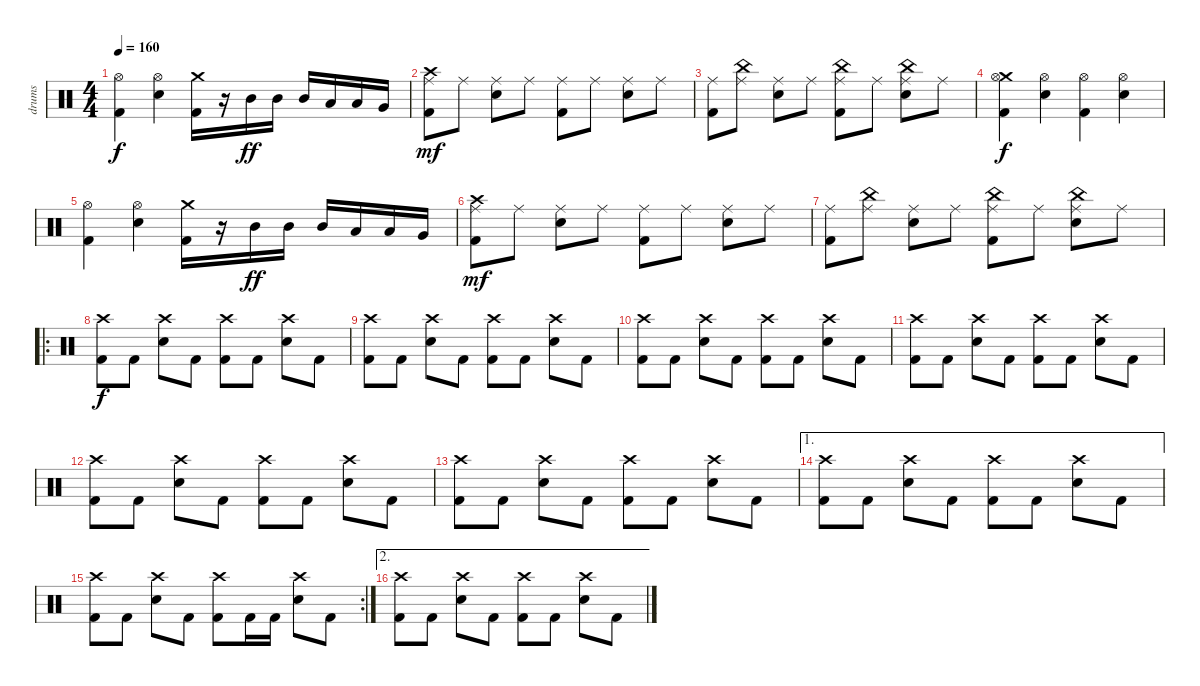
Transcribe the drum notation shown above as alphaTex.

\track ("drums" "drums") {instrument percussion}
\staff {score}
\articulation defaults
\ts (4 4)
\tempo 160
\clef neutral
\ks c
("Kick (hit) 2" "Hi-Hat (open)").4{dy f} ("Hi-Hat (open)" "Snare (hit) 2").4 ("Kick (hit) 2" "Crash medium (hit)").16 r.16 "Mid Tom (hit)".16{dy ff} "Mid Tom (hit)".16 "Mid Tom (hit)".16 "Low Tom (hit)".16 "Low Tom (hit)".16 "Very Low Tom (hit)".16 |
("Kick (hit) 2" "Crash high (hit)" "Ride (middle)").8{dy mf} "Ride (middle)".8 ("Ride (middle)" "Snare (hit) 2").8 "Ride (middle)".8 ("Kick (hit) 2" "Ride (middle)").8 "Ride (middle)".8 ("Ride (middle)" "Snare (hit) 2").8 "Ride (middle)".8 |
("Kick (hit) 2" "Ride (middle)").8 ("China (hit)" "Ride (middle)").8 ("Ride (middle)" "Snare (hit) 2").8 "Ride (middle)".8 ("Kick (hit) 2" "China (hit)" "Ride (middle)").8 "Ride (middle)".8 ("China (hit)" "Ride (middle)" "Snare (hit) 2").8 "Ride (middle)".8 |
("Kick (hit) 2" "Crash medium (hit)" "Hi-Hat (open)").4{dy f} ("Hi-Hat (open)" "Snare (hit) 2").4 ("Kick (hit) 2" "Hi-Hat (open)").4 ("Hi-Hat (open)" "Snare (hit) 2").4 |
("Kick (hit) 2" "Hi-Hat (open)").4 ("Hi-Hat (open)" "Snare (hit) 2").4 ("Kick (hit) 2" "Crash medium (hit)").16 r.16 "Mid Tom (hit)".16{dy ff} "Mid Tom (hit)".16 "Mid Tom (hit)".16 "Low Tom (hit)".16 "Low Tom (hit)".16 "Very Low Tom (hit)".16 |
("Kick (hit) 2" "Crash high (hit)" "Ride (middle)").8{dy mf} "Ride (middle)".8 ("Ride (middle)" "Snare (hit) 2").8 "Ride (middle)".8 ("Kick (hit) 2" "Ride (middle)").8 "Ride (middle)".8 ("Ride (middle)" "Snare (hit) 2").8 "Ride (middle)".8 |
("Kick (hit) 2" "Ride (middle)").8 ("China (hit)" "Ride (middle)").8 ("Ride (middle)" "Snare (hit) 2").8 "Ride (middle)".8 ("Kick (hit) 2" "China (hit)" "Ride (middle)").8 "Ride (middle)".8 ("China (hit)" "Ride (middle)" "Snare (hit) 2").8 "Ride (middle)".8 |
\ro
("Kick (hit) 2" "Crash high (hit)").8{dy f} "Kick (hit) 2".8 ("Crash high (hit)" "Snare (hit) 2").8 "Kick (hit) 2".8 ("Kick (hit) 2" "Crash high (hit)").8 "Kick (hit) 2".8 ("Crash high (hit)" "Snare (hit) 2").8 "Kick (hit) 2".8 |
("Kick (hit) 2" "Crash high (hit)").8 "Kick (hit) 2".8 ("Crash high (hit)" "Snare (hit) 2").8 "Kick (hit) 2".8 ("Kick (hit) 2" "Crash high (hit)").8 "Kick (hit) 2".8 ("Crash high (hit)" "Snare (hit) 2").8 "Kick (hit) 2".8 |
("Kick (hit) 2" "Crash high (hit)").8 "Kick (hit) 2".8 ("Crash high (hit)" "Snare (hit) 2").8 "Kick (hit) 2".8 ("Kick (hit) 2" "Crash high (hit)").8 "Kick (hit) 2".8 ("Crash high (hit)" "Snare (hit) 2").8 "Kick (hit) 2".8 |
("Kick (hit) 2" "Crash high (hit)").8 "Kick (hit) 2".8 ("Crash high (hit)" "Snare (hit) 2").8 "Kick (hit) 2".8 ("Kick (hit) 2" "Crash high (hit)").8 "Kick (hit) 2".8 ("Crash high (hit)" "Snare (hit) 2").8 "Kick (hit) 2".8 |
("Kick (hit) 2" "Crash high (hit)").8 "Kick (hit) 2".8 ("Crash high (hit)" "Snare (hit) 2").8 "Kick (hit) 2".8 ("Kick (hit) 2" "Crash high (hit)").8 "Kick (hit) 2".8 ("Crash high (hit)" "Snare (hit) 2").8 "Kick (hit) 2".8 |
("Kick (hit) 2" "Crash high (hit)").8 "Kick (hit) 2".8 ("Crash high (hit)" "Snare (hit) 2").8 "Kick (hit) 2".8 ("Kick (hit) 2" "Crash high (hit)").8 "Kick (hit) 2".8 ("Crash high (hit)" "Snare (hit) 2").8 "Kick (hit) 2".8 |
\ae 1
("Kick (hit) 2" "Crash high (hit)").8 "Kick (hit) 2".8 ("Crash high (hit)" "Snare (hit) 2").8 "Kick (hit) 2".8 ("Kick (hit) 2" "Crash high (hit)").8 "Kick (hit) 2".8 ("Crash high (hit)" "Snare (hit) 2").8 "Kick (hit) 2".8 |
\rc 2
("Kick (hit) 2" "Crash high (hit)").8 "Kick (hit) 2".8 ("Crash high (hit)" "Snare (hit) 2").8 "Kick (hit) 2".8 ("Kick (hit) 2" "Crash high (hit)").8 "Kick (hit) 2".16 "Kick (hit) 2".16 ("Crash high (hit)" "Snare (hit) 2").8 "Kick (hit) 2".8 |
\ae 2
("Kick (hit) 2" "Crash high (hit)").8 "Kick (hit) 2".8 ("Crash high (hit)" "Snare (hit) 2").8 "Kick (hit) 2".8 ("Kick (hit) 2" "Crash high (hit)").8 "Kick (hit) 2".8 ("Crash high (hit)" "Snare (hit) 2").8 "Kick (hit) 2".8
